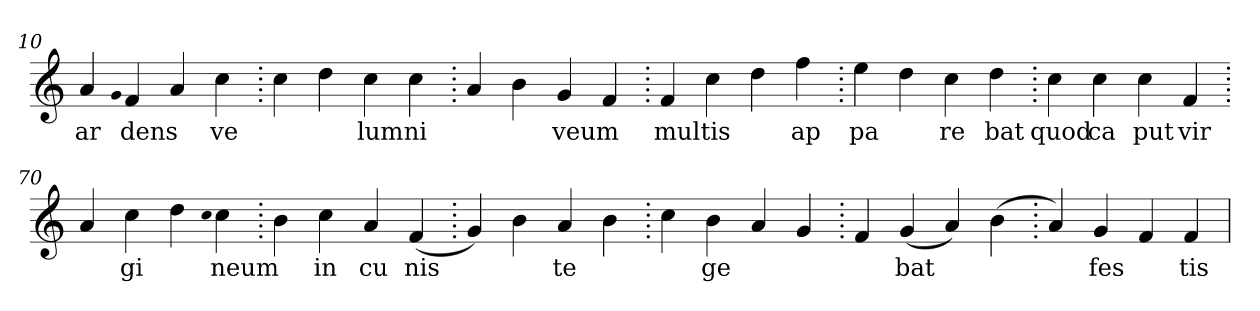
**kern	**text
*part1	*part1
*staff1	*staff1
*clefG2	*
=10.	=10.
4a	ar
qqg	.
4f	dens
4a	.
4cc	ve
=20.	=20.
4cc	.
4dd	.
4cc	lum
4cc	ni
=30.	=30.
4a	.
4b	.
4g	veum
4f	.
=40.	=40.
4f	mul
4cc	tis
4dd	.
4ff	ap
=50.	=50.
4ee	pa
4dd	.
4cc	re
4dd	bat
=60.	=60.
4cc	quod
4cc	ca
4cc	put
4f	vir
=70.	=70.
4a	.
4cc	gi
4dd	.
qqcc	.
4cc	neum
=80.	=80.
4b	.
4cc	in
4a	cu
(>4f	nis
=90.	=90.
4g)	.
4b	.
4a	te
4b	.
=100.	=100.
4cc	.
4b	ge
4a	.
4g	.
=110.	=110.
4f	.
(>4g	bat
4a)	.
(>4b	.
=120.	=120.
4a)	.
4g	fes
4f	.
4f	tis
=	=
*-	*-
